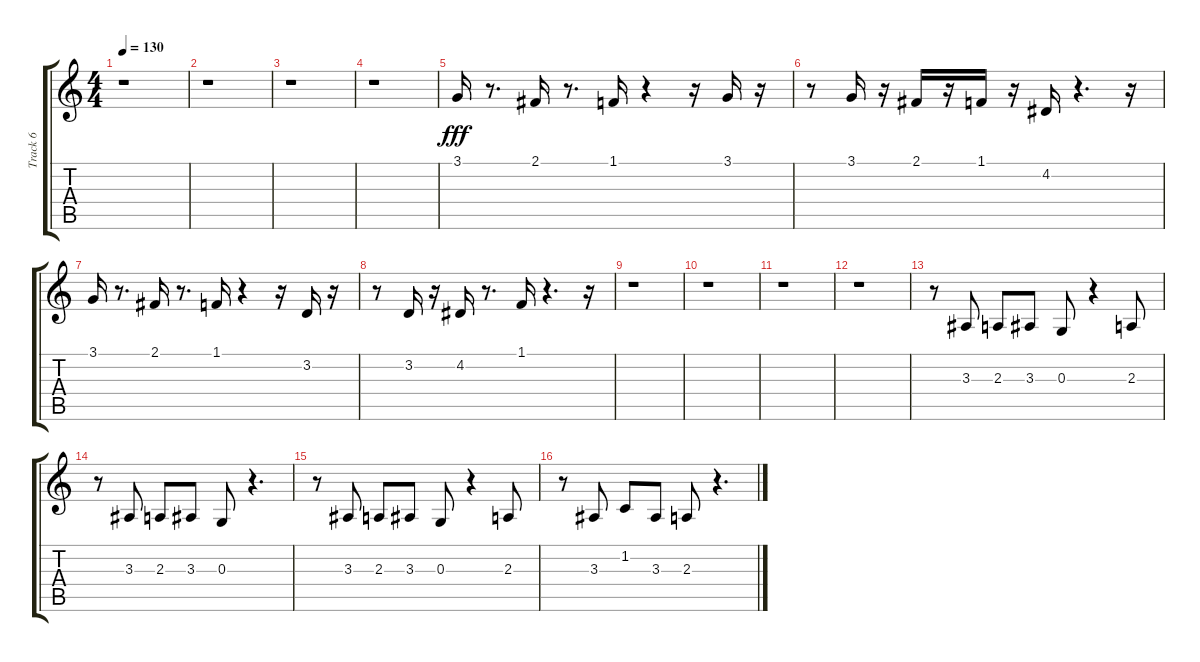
\track ("Track 6" "Track 6") {instrument pizzicatostrings}
\staff {score tabs}
\tuning (E4 B3 G3 D3 A2 E2) {hide}
\ts (4 4)
\tempo 130
\clef g2
\ks c
r.1{dy fff} |
r.1 |
r.1 |
r.1 |
3.1.16 r.8{d} 2.1.16 r.8{d} 1.1.16 r.4 r.16 3.1.16 r.16 |
r.8 3.1.16 r.16 2.1.16 r.16 1.1.16 r.16 4.2.16 r.4{d} r.16 |
3.1.16 r.8{d} 2.1.16 r.8{d} 1.1.16 r.4 r.16 3.2.16 r.16 |
r.8 3.2.16 r.16 4.2.16 r.8{d} 1.1.16 r.4{d} r.16 |
r.1 |
r.1 |
r.1 |
r.1 |
r.8 3.3.8 2.3.8 3.3.8 0.3.8 r.4 2.3.8 |
r.8 3.3.8 2.3.8 3.3.8 0.3.8 r.4{d} |
r.8 3.3.8 2.3.8 3.3.8 0.3.8 r.4 2.3.8 |
r.8 3.3.8 1.2.8 3.3.8 2.3.8 r.4{d}
